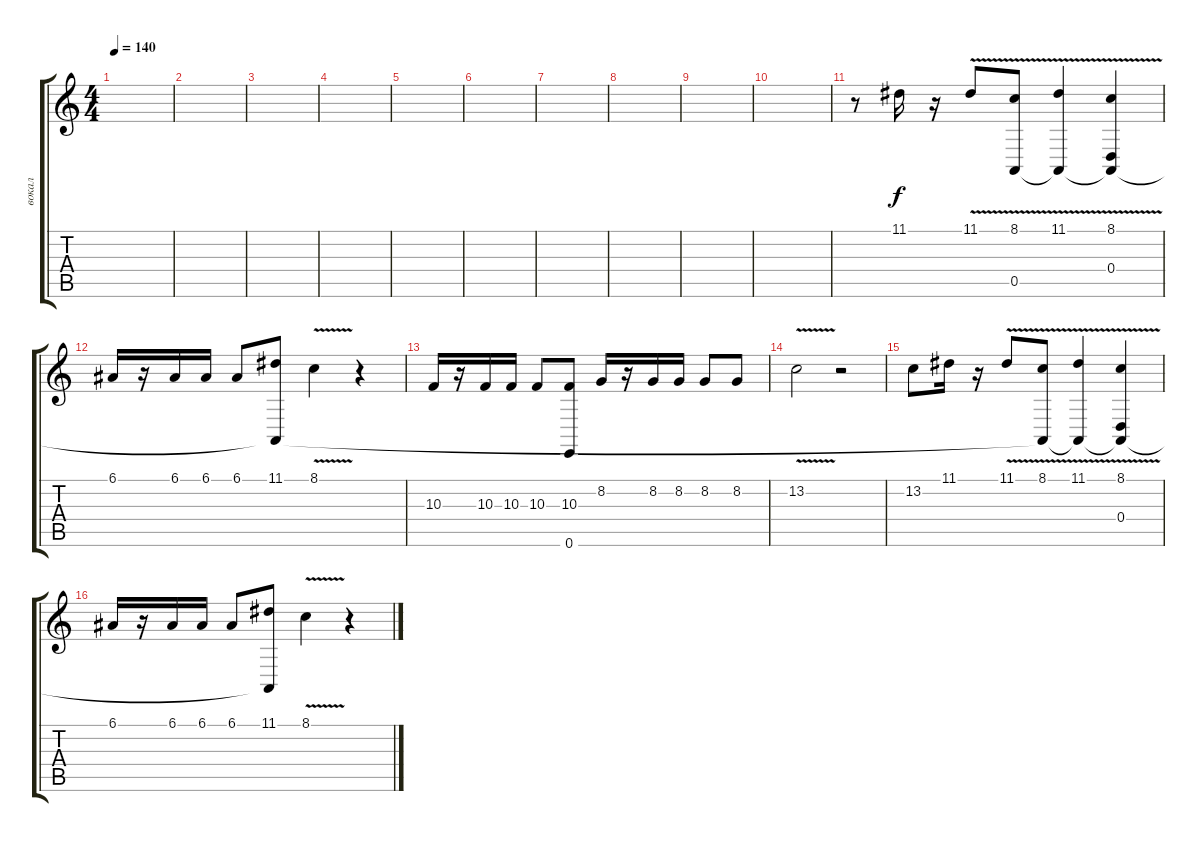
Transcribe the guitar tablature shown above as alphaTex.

\track ("вокал" "вокал") {instrument flute}
\staff {score tabs}
\tuning (E4 B3 G3 D3 A2 E2) {hide}
\ts (4 4)
\tempo 140
\clef g2
\ks c
|
|
|
|
|
|
|
|
|
|
r.8 11.1.16 r.16 11.1{v}.8 (8.1{v} 0.5).8 (11.1{v} 0.5{t}).4 (8.1{v} 0.4 0.5{t}).4 |
6.1.16 r.16 6.1.16 6.1.16 6.1.8 (11.1 0.5{t}).8 8.1{v}.4 r.4 |
10.3.16 r.16 10.3.16 10.3.16 10.3.8 (10.3 0.6).8 8.2.16 r.16 8.2.16 8.2.16 8.2.8 8.2.8 |
13.2{v}.2 r.2 |
13.2.8 11.1.16 r.16 11.1{v}.8 (8.1{v} 0.5{t}).8 (11.1{v} 0.5{t}).4 (8.1{v} 0.4 0.5{t}).4 |
6.1.16 r.16 6.1.16 6.1.16 6.1.8 (11.1 0.5{t}).8 8.1{v}.4 r.4
